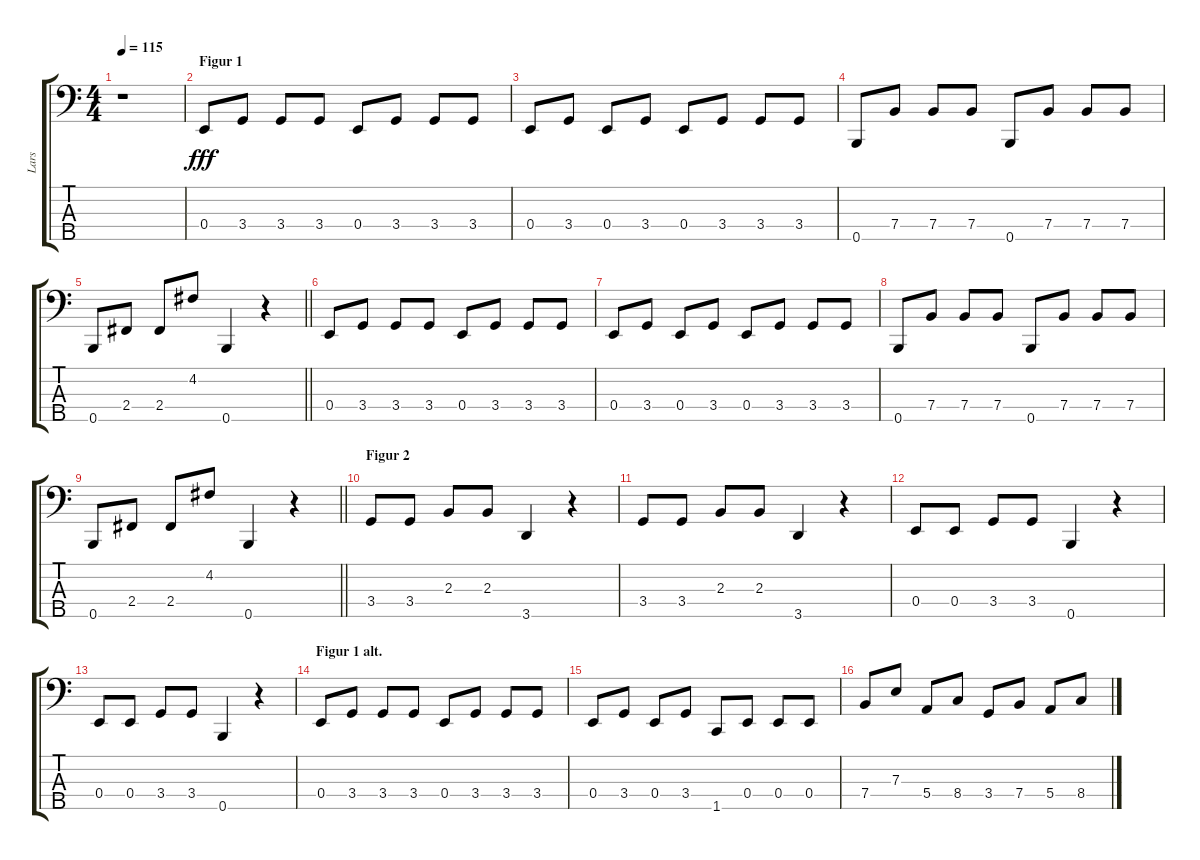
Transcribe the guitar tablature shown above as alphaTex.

\track ("Lars" "Lars") {instrument electricbassfinger}
\staff {score tabs}
\tuning (Gb2 D2 A1 E1 B0) {hide}
\ts (4 4)
\tempo 115
\clef f4
\ks c
r.1{dy fff instrument electricbassfinger} |
\section ("" "Figur 1")
0.4.8 3.4.8 3.4.8 3.4.8 0.4.8 3.4.8 3.4.8 3.4.8 |
0.4.8 3.4.8 0.4.8 3.4.8 0.4.8 3.4.8 3.4.8 3.4.8 |
0.5.8 7.4.8 7.4.8 7.4.8 0.5.8 7.4.8 7.4.8 7.4.8 |
\barLineRight lightlight
0.5.8 2.4.8 2.4.8 4.2.8 0.5.4 r.4 |
0.4.8 3.4.8 3.4.8 3.4.8 0.4.8 3.4.8 3.4.8 3.4.8 |
0.4.8 3.4.8 0.4.8 3.4.8 0.4.8 3.4.8 3.4.8 3.4.8 |
0.5.8 7.4.8 7.4.8 7.4.8 0.5.8 7.4.8 7.4.8 7.4.8 |
\barLineRight lightlight
0.5.8 2.4.8 2.4.8 4.2.8 0.5.4 r.4 |
\section ("" "Figur 2")
3.4.8 3.4.8 2.3.8 2.3.8 3.5.4 r.4 |
3.4.8 3.4.8 2.3.8 2.3.8 3.5.4 r.4 |
0.4.8 0.4.8 3.4.8 3.4.8 0.5.4 r.4 |
0.4.8 0.4.8 3.4.8 3.4.8 0.5.4 r.4 |
\section ("" "Figur 1 alt.")
0.4.8 3.4.8 3.4.8 3.4.8 0.4.8 3.4.8 3.4.8 3.4.8 |
0.4.8 3.4.8 0.4.8 3.4.8 1.5.8 0.4.8 0.4.8 0.4.8 |
7.4.8 7.3.8 5.4.8 8.4.8 3.4.8 7.4.8 5.4.8 8.4.8
